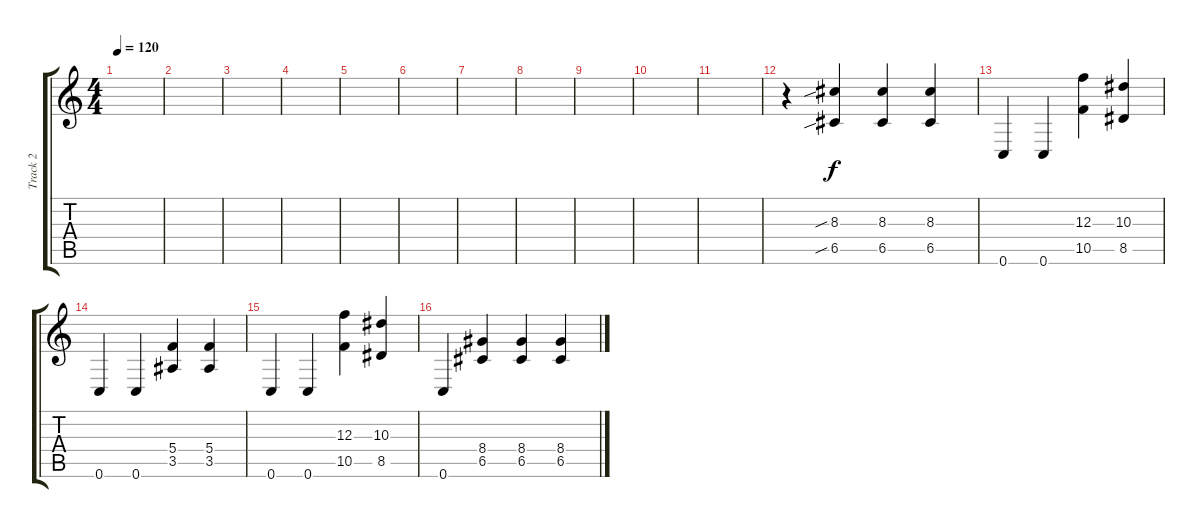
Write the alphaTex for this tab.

\track ("Track 2" "Track 2") {instrument distortionguitar}
\staff {score tabs}
\tuning (D4 A3 F3 C3 G2 C2) {hide}
\ts (4 4)
\tempo 120
\clef g2
\ks c
|
|
|
|
|
|
|
|
|
|
|
r.4 (8.3{sib} 6.5{sib}).4 (8.3 6.5).4 (8.3 6.5).4 |
0.6.4 0.6.4 (12.3 10.5).4 (10.3 8.5).4 |
0.6.4 0.6.4 (5.4 3.5).4 (5.4 3.5).4 |
0.6.4 0.6.4 (12.3 10.5).4 (10.3 8.5).4 |
0.6.4 (8.4 6.5).4 (8.4 6.5).4 (8.4 6.5).4
